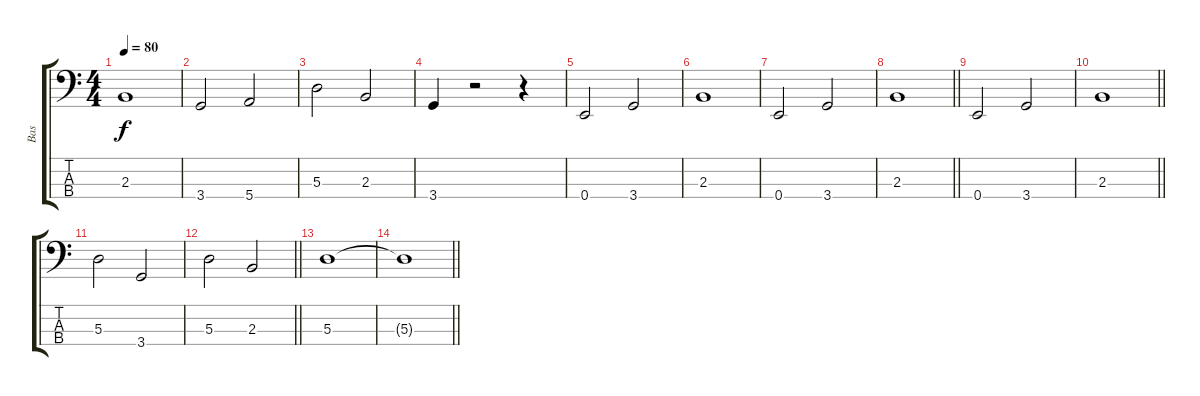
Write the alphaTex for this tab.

\track ("Bas" "Bas") {instrument electricbasspick}
\staff {score tabs}
\tuning (G2 D2 A1 E1) {hide}
\ts (4 4)
\tempo 80
\clef f4
\ks c
2.3.1{dy f} |
3.4.2 5.4.2 |
5.3.2 2.3.2 |
3.4.4 r.2 r.4 |
0.4.2 3.4.2 |
2.3.1 |
0.4.2 3.4.2 |
\barLineRight lightlight
2.3.1 |
0.4.2 3.4.2 |
\barLineRight lightlight
2.3.1 |
5.3.2 3.4.2 |
\barLineRight lightlight
5.3.2 2.3.2 |
5.3.1 |
\barLineRight lightlight
5.3{t}.1
